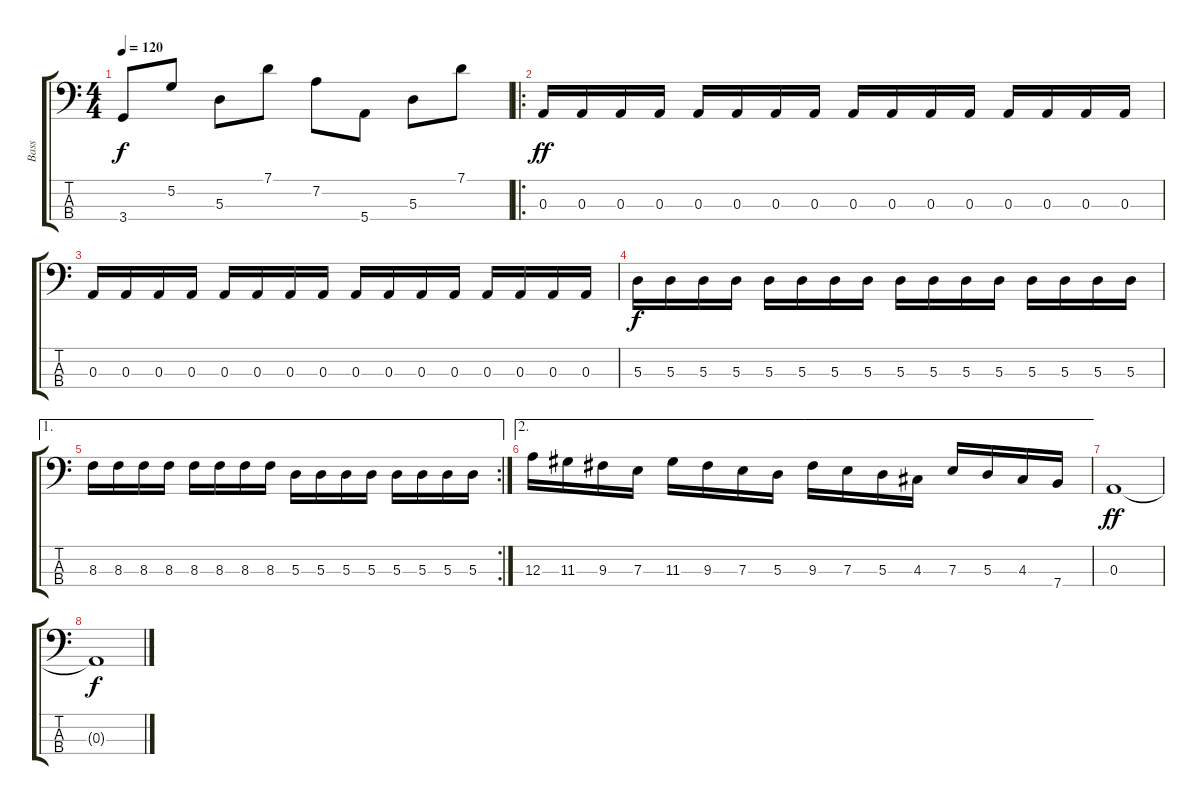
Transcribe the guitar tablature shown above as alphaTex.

\track ("Bass" "Bass") {instrument electricbassfinger}
\staff {score tabs}
\tuning (G2 D2 A1 E1) {hide}
\ts (4 4)
\tempo 120
\clef f4
\ks c
3.4.8{dy f} 5.2.8 5.3.8 7.1.8 7.2.8 5.4.8 5.3.8 7.1.8 |
\ro
0.3.16{dy ff} 0.3.16 0.3.16 0.3.16 0.3.16 0.3.16 0.3.16 0.3.16 0.3.16 0.3.16 0.3.16 0.3.16 0.3.16 0.3.16 0.3.16 0.3.16 |
0.3.16 0.3.16 0.3.16 0.3.16 0.3.16 0.3.16 0.3.16 0.3.16 0.3.16 0.3.16 0.3.16 0.3.16 0.3.16 0.3.16 0.3.16 0.3.16 |
5.3.16{dy f} 5.3.16 5.3.16 5.3.16 5.3.16 5.3.16 5.3.16 5.3.16 5.3.16 5.3.16 5.3.16 5.3.16 5.3.16 5.3.16 5.3.16 5.3.16 |
\ae 1
\rc 2
8.3.16 8.3.16 8.3.16 8.3.16 8.3.16 8.3.16 8.3.16 8.3.16 5.3.16 5.3.16 5.3.16 5.3.16 5.3.16 5.3.16 5.3.16 5.3.16 |
\ae 2
12.3.16 11.3.16 9.3.16 7.3.16 11.3.16 9.3.16 7.3.16 5.3.16 9.3.16 7.3.16 5.3.16 4.3.16 7.3.16 5.3.16 4.3.16 7.4.16 |
0.3.1{dy ff} |
0.3{t}.1{dy f}
